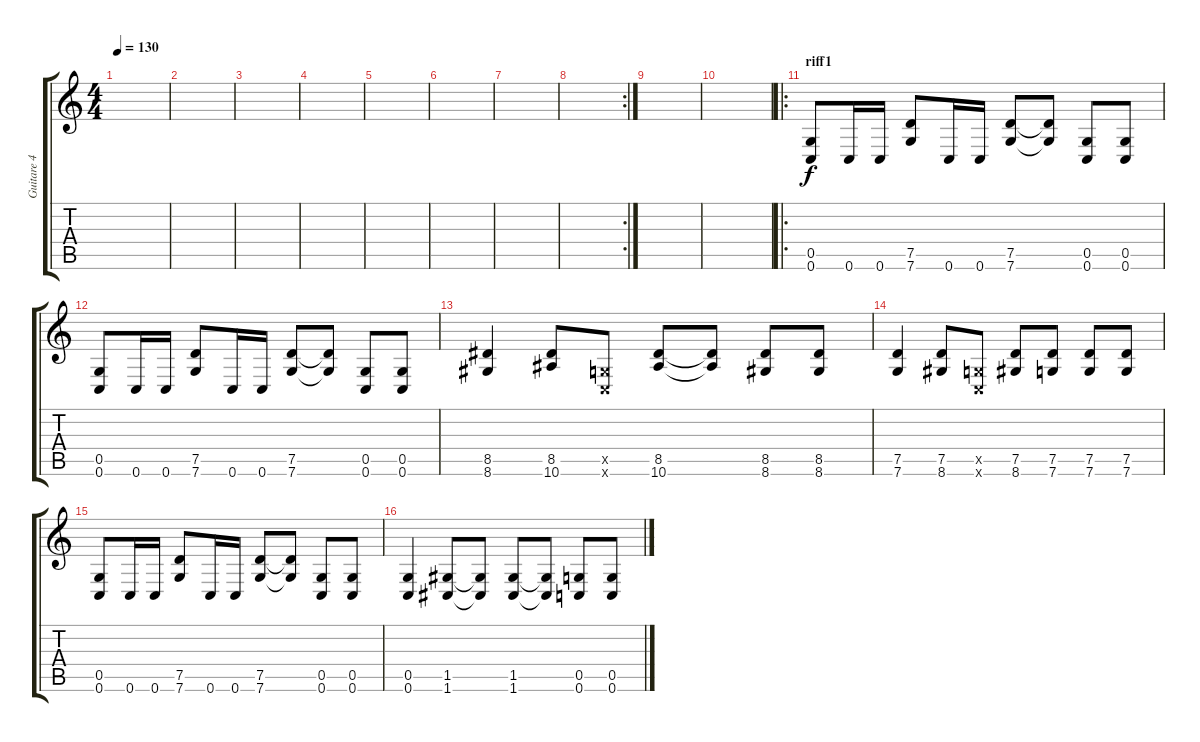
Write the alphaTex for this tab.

\track ("Guitare 4" "Guitare 4") {instrument distortionguitar}
\staff {score tabs}
\tuning (D4 A3 F3 C3 G2 C2) {hide}
\ts (4 4)
\tempo 130
\clef g2
\ks c
|
|
|
|
|
|
|
\rc 2
|
|
|
\ro
\section ("" "riff1")
(0.5 0.6).8 0.6.16 0.6.16 (7.5 7.6).8 0.6.16 0.6.16 (7.5 7.6).8 (7.5{t} 7.6{t}).8 (0.5 0.6).8 (0.5 0.6).8 |
(0.5 0.6).8 0.6.16 0.6.16 (7.5 7.6).8 0.6.16 0.6.16 (7.5 7.6).8 (7.5{t} 7.6{t}).8 (0.5 0.6).8 (0.5 0.6).8 |
(8.5 8.6).4 (8.5 10.6).8 (0.5{x} 0.6{x}).8 (8.5 10.6).8 (8.5{t} 10.6{t}).8 (8.5 8.6).8 (8.5 8.6).8 |
(7.5 7.6).4 (7.5 8.6).8 (0.5{x} 0.6{x}).8 (7.5 8.6).8 (7.5 7.6).8 (7.5 7.6).8 (7.5 7.6).8 |
(0.5 0.6).8 0.6.16 0.6.16 (7.5 7.6).8 0.6.16 0.6.16 (7.5 7.6).8 (7.5{t} 7.6{t}).8 (0.5 0.6).8 (0.5 0.6).8 |
(0.5 0.6).4 (1.5 1.6).8 (1.5{t} 1.6{t}).8 (1.5 1.6).8 (1.5{t} 1.6{t}).8 (0.5 0.6).8 (0.5 0.6).8
